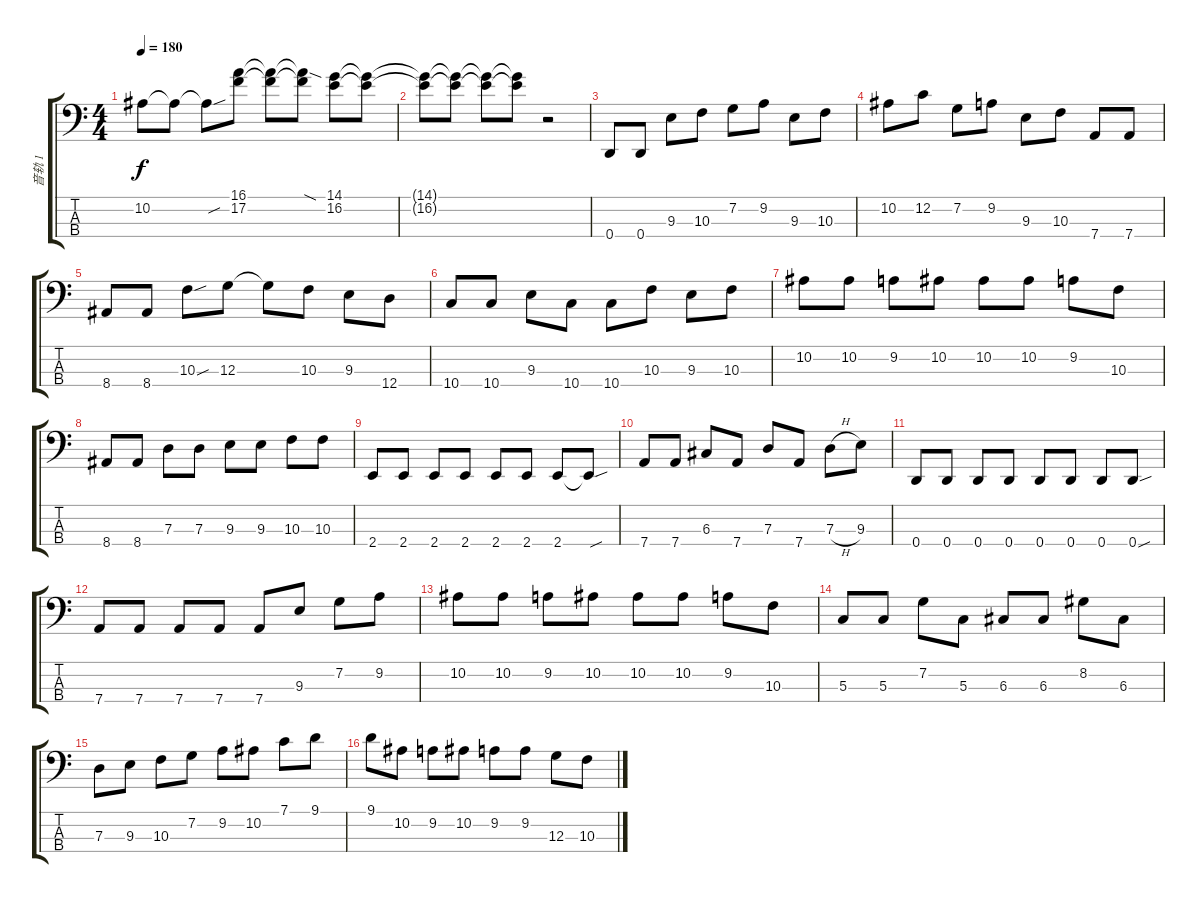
\track ("音轨 1" "音轨 1") {instrument electricbassfinger}
\staff {score tabs}
\tuning (F2 C2 G1 D1) {hide}
\ts (4 4)
\tempo 180
\clef f4
\ks c
10.2.8{dy f} 10.2{t}.8 10.2{sou t}.8 (16.1 17.2).8 (16.1{t} 17.2{t}).8 (16.1{sod t} 17.2{t}).8 (14.1 16.2).8 (14.1{t} 16.2{t}).8 |
(14.1{t} 16.2{t}).8 (14.1{t} 16.2{t}).8 (14.1{t} 16.2{t}).8 (14.1{t} 16.2{t}).8 r.2 |
0.4.8 0.4.8 9.3.8 10.3.8 7.2.8 9.2.8 9.3.8 10.3.8 |
10.2.8 12.2.8 7.2.8 9.2.8 9.3.8 10.3.8 7.4.8 7.4.8 |
8.4.8 8.4.8 10.3{sou}.8 12.3.8 12.3{t}.8 10.3.8 9.3.8 12.4.8 |
10.4.8 10.4.8 9.3.8 10.4.8 10.4.8 10.3.8 9.3.8 10.3.8 |
10.2.8 10.2.8 9.2.8 10.2.8 10.2.8 10.2.8 9.2.8 10.3.8 |
8.4.8 8.4.8 7.3.8 7.3.8 9.3.8 9.3.8 10.3.8 10.3.8 |
2.4.8 2.4.8 2.4.8 2.4.8 2.4.8 2.4.8 2.4.8 2.4{sou t}.8 |
7.4.8 7.4.8 6.3.8 7.4.8 7.3.8 7.4.8 7.3{h}.8 9.3.8 |
0.4.8 0.4.8 0.4.8 0.4.8 0.4.8 0.4.8 0.4.8 0.4{sou}.8 |
7.4.8 7.4.8 7.4.8 7.4.8 7.4.8 9.3.8 7.2.8 9.2.8 |
10.2.8 10.2.8 9.2.8 10.2.8 10.2.8 10.2.8 9.2.8 10.3.8 |
5.3.8 5.3.8 7.2.8 5.3.8 6.3.8 6.3.8 8.2.8 6.3.8 |
7.3.8 9.3.8 10.3.8 7.2.8 9.2.8 10.2.8 7.1.8 9.1.8 |
9.1.8 10.2.8 9.2.8 10.2.8 9.2.8 9.2.8 12.3.8 10.3.8
